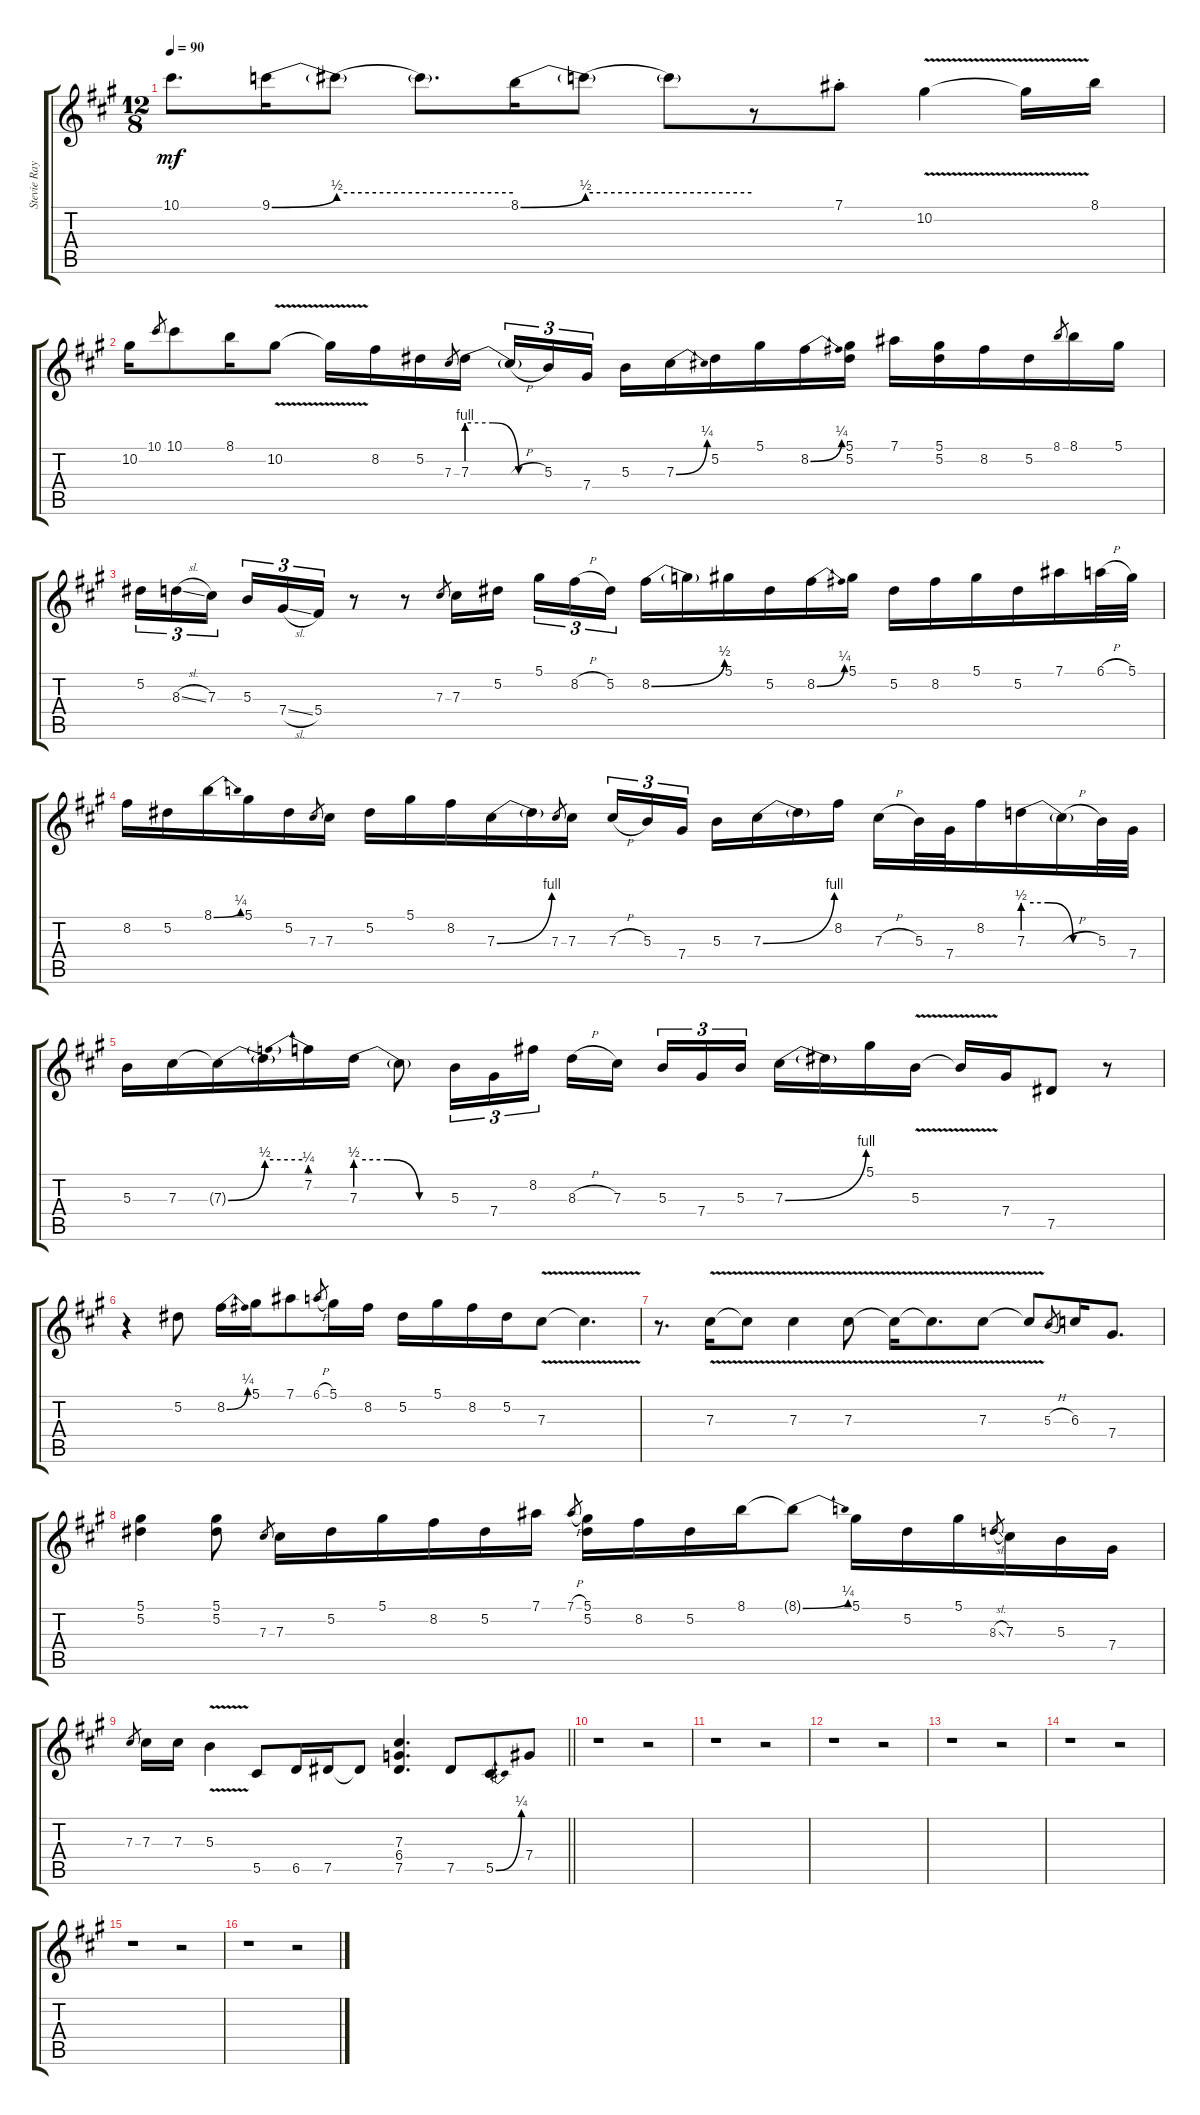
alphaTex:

\track ("Stevie Ray Vaughan clean electric" "Stevie Ray") {instrument overdrivenguitar}
\staff {score tabs}
\tuning (Eb4 Bb3 Gb3 Db3 Ab2 Eb2) {hide}
\ts (12 8)
\tempo 90
\clef g2
\ks a
10.1{t}.8{d dy mf} 9.1{be (bend 0 0 60 2)}.16 9.1{be (hold 0 2 60 2) t}.8 9.1{t}.8{d} 8.1{be (bend 0 0 60 2)}.16 8.1{be (hold 0 2 60 2) t}.8 8.1{t}.8 r.8 7.1{st}.8 10.2{v}.4 10.2{t}.16 8.1.16 |
10.2.16 10.1.8{gr} 10.1.8 8.1.16 10.2{v}.8 10.2{t}.16 8.2.16 5.2.16 7.3.8{gr} 7.3{be (custom 0 4 20 4 40 0 60 0)}.16{beam splitsecondary} 7.3{h t}.16{tu (3 2)} 5.3.16{tu (3 2)} 7.4.16{tu (3 2)} 5.3.16 7.3{be (bend 0 0 60 1)}.16 5.2.16 5.1.16 8.2{be (bend 0 0 60 1)}.16 (5.1 5.2).16 7.1.16 (5.1 5.2).16 8.2.16 5.2.16 8.1.8{gr} 8.1.16 5.1.16 |
5.2.16{tu (3 2)} 8.3{sl}.16{tu (3 2)} 7.3.16{tu (3 2) beam splitsecondary} 5.3.16{tu (3 2)} 7.4{sl}.16{tu (3 2)} 5.4.16{tu (3 2)} r.8 r.8 7.3.8{gr} 7.3.16 5.2.16{beam splitsecondary} 5.1.16{tu (3 2)} 8.2{h}.16{tu (3 2)} 5.2.16{tu (3 2)} 8.2{be (bend 0 0 60 2)}.16 8.2{t}.16 5.1.16 5.2.16 8.2{be (bend 0 0 60 1)}.16 5.1.16 5.2.16 8.2.16 5.1.16 5.2.16 7.1.16 6.1{h}.32 5.1.32 |
8.2.16 5.2.16 8.1{be (bend 0 0 60 1)}.16 5.1.16 5.2.16 7.3.8{gr} 7.3.16 5.2.16 5.1.16 8.2.16 7.3{be (bend 0 0 60 4)}.16 7.3{t}.16 7.3.8{gr} 7.3.16 7.3{h}.16{tu (3 2)} 5.3.16{tu (3 2)} 7.4.16{tu (3 2) beam splitsecondary} 5.3.16 7.3{be (bend 0 0 60 4)}.16 7.3{t}.16 8.2.16 7.3{h}.16 5.3.32 7.4.32 8.2.16 7.3{be (custom 0 2 20 2 40 0 60 0)}.16 7.3{h t}.16 5.3.32 7.4.32 |
5.3.16 7.3.16 7.3{be (bend 0 0 60 2) t}.16 7.3{be (hold 0 2 60 2) t}.16 7.2{be (prebend 0 1 60 1)}.16 7.3{be (custom 0 2 20 2 40 0 60 0)}.16 7.3{t}.8 5.3.16{tu (3 2)} 7.4.16{tu (3 2)} 8.2.16{tu (3 2) beam splitsecondary} 8.3{h}.16 7.3.16 5.3.16{tu (3 2)} 7.4.16{tu (3 2)} 5.3.16{tu (3 2) beam splitsecondary} 7.3{be (bend 0 0 60 4)}.16 7.3{t}.16 5.1.16 5.3{v}.16 5.3{v t}.16 7.4.16 7.5.8 r.8 |
r.4 5.2.8 8.2{be (bend 0 0 60 1)}.16 5.1.16 7.1.8 6.1{h}.8{gr} 5.1.16 8.2.16 5.2.16 5.1.16 8.2.16 5.2.16 7.3{v}.8 7.3{v t}.4{d} |
r.8{d} 7.3{v}.16 7.3{v t}.8 7.3{v}.4 7.3{v}.8 7.3{v t}.16 7.3{v t}.8{d} 7.3{v}.8 7.3{v t}.8 5.3{h}.8{gr} 6.3.16 7.4.8{d} |
(5.1 5.2).4 (5.1 5.2).8 7.3.8{gr} 7.3.16 5.2.16 5.1.16 8.2.16 5.2.16 7.1.16 7.1{h}.8{gr} (5.1 5.2).16 8.2.16 5.2.16 8.1.16 8.1{be (bend 0 0 60 1) t}.8 5.1.16 5.2.16 5.1.16 8.3{sl}.8{gr} 7.3.16 5.3.16 7.4.16 |
\barLineRight lightlight
7.3.8{gr} 7.3.16 7.3.16 5.3{v}.4 5.5.8 6.5.16 7.5.16 7.5{t}.8 (7.3 6.4 7.5).4{d} 7.5.8 5.5{be (bend 0 0 60 1)}.8 7.4.8 |
r.1 r.2 |
r.1 r.2 |
r.1 r.2 |
r.1 r.2 |
r.1 r.2 |
r.1 r.2 |
r.1 r.2
